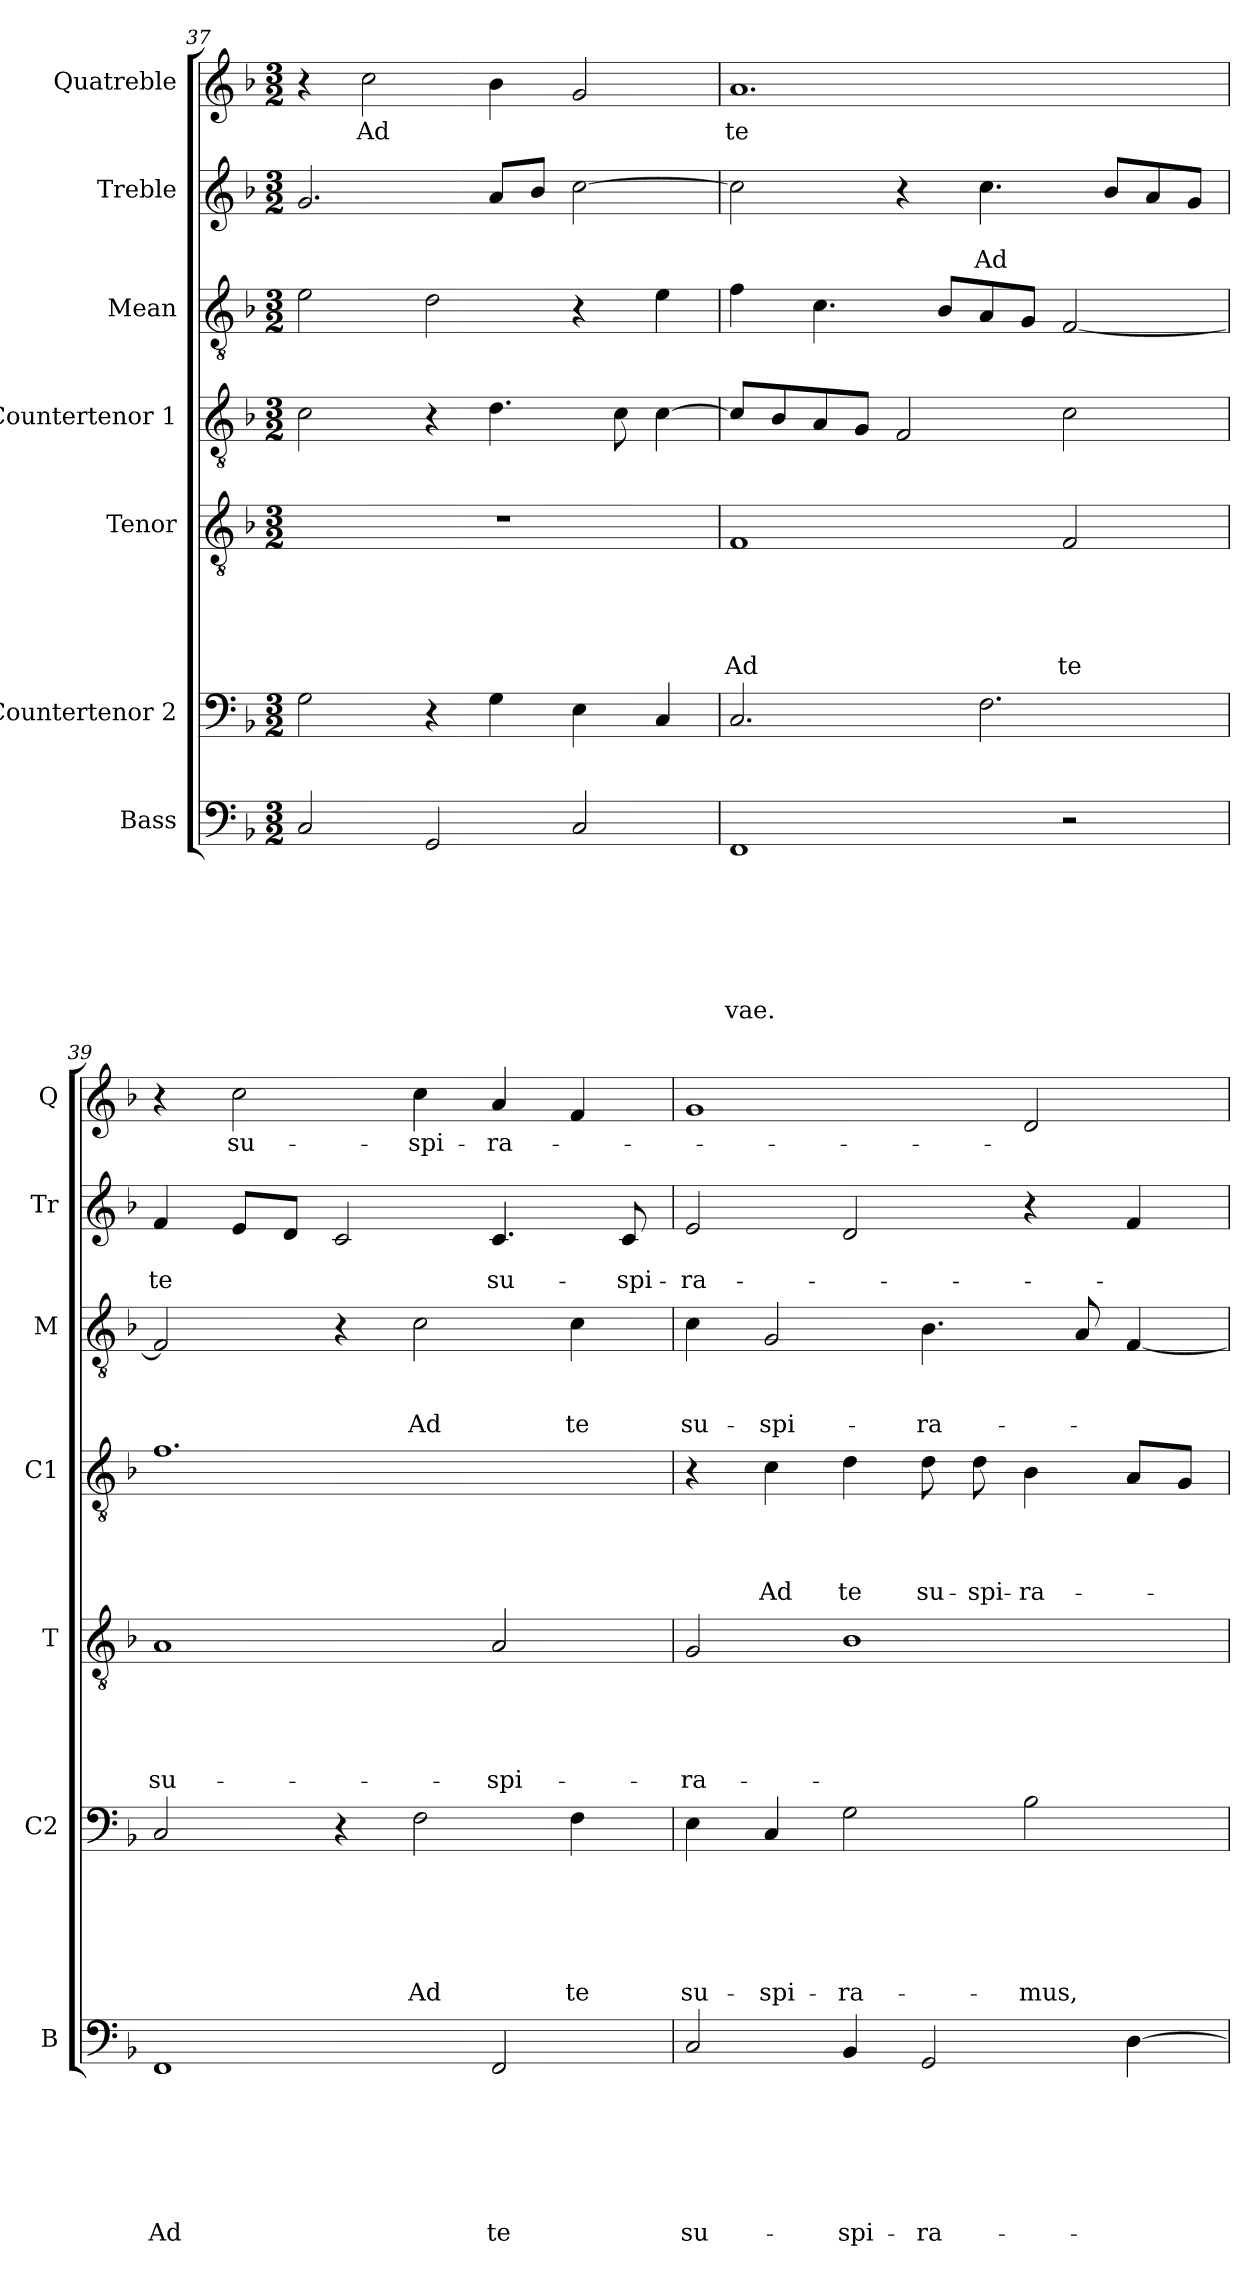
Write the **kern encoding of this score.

**kern	**text	**text	**text	**text	**text	**text	**text	**kern	**text	**text	**text	**text	**text	**text	**kern	**text	**text	**text	**text	**text	**kern	**text	**text	**text	**text	**kern	**text	**text	**text	**kern	**text	**text	**kern	**text
*part7	*part7	*part7	*part7	*part7	*part7	*part7	*part7	*part6	*part6	*part6	*part6	*part6	*part6	*part6	*part5	*part5	*part5	*part5	*part5	*part5	*part4	*part4	*part4	*part4	*part4	*part3	*part3	*part3	*part3	*part2	*part2	*part2	*part1	*part1
*staff7	*staff7	*staff7	*staff7	*staff7	*staff7	*staff7	*staff7	*staff6	*staff6	*staff6	*staff6	*staff6	*staff6	*staff6	*staff5	*staff5	*staff5	*staff5	*staff5	*staff5	*staff4	*staff4	*staff4	*staff4	*staff4	*staff3	*staff3	*staff3	*staff3	*staff2	*staff2	*staff2	*staff1	*staff1
*I"Bass	*	*	*	*	*	*	*	*I"Countertenor 2	*	*	*	*	*	*	*I"Tenor	*	*	*	*	*	*I"Countertenor 1	*	*	*	*	*I"Mean	*	*	*	*I"Treble	*	*	*I"Quatreble	*
*I'B	*	*	*	*	*	*	*	*I'C2	*	*	*	*	*	*	*I'T	*	*	*	*	*	*I'C1	*	*	*	*	*I'M	*	*	*	*I'Tr	*	*	*I'Q	*
*clefF4	*	*	*	*	*	*	*	*clefF4	*	*	*	*	*	*	*clefGv2	*	*	*	*	*	*clefGv2	*	*	*	*	*clefGv2	*	*	*	*clefG2	*	*	*clefG2	*
*k[b-]	*	*	*	*	*	*	*	*k[b-]	*	*	*	*	*	*	*k[b-]	*	*	*	*	*	*k[b-]	*	*	*	*	*k[b-]	*	*	*	*k[b-]	*	*	*k[b-]	*
*d:	*	*	*	*	*	*	*	*d:	*	*	*	*	*	*	*d:	*	*	*	*	*	*d:	*	*	*	*	*d:	*	*	*	*d:	*	*	*d:	*
*M3/2	*	*	*	*	*	*	*	*M3/2	*	*	*	*	*	*	*M3/2	*	*	*	*	*	*M3/2	*	*	*	*	*M3/2	*	*	*	*M3/2	*	*	*M3/2	*
=37	=37	=37	=37	=37	=37	=37	=37	=37	=37	=37	=37	=37	=37	=37	=37	=37	=37	=37	=37	=37	=37	=37	=37	=37	=37	=37	=37	=37	=37	=37	=37	=37	=37	=37
2C/	.	.	.	.	.	.	.	2G\	.	.	.	.	.	.	1.r	.	.	.	.	.	2c\	.	.	.	.	2e\	.	.	.	2.g/	.	.	4r	.
.	.	.	.	.	.	.	.	.	.	.	.	.	.	.	.	.	.	.	.	.	.	.	.	.	.	.	.	.	.	.	.	.	2cc\	Ad
2GG/	.	.	.	.	.	.	.	4r	.	.	.	.	.	.	.	.	.	.	.	.	4r	.	.	.	.	2d\	.	.	.	.	.	.	.	.
.	.	.	.	.	.	.	.	4G\	.	.	.	.	.	.	.	.	.	.	.	.	4.d\	.	.	.	.	.	.	.	.	8a/L	.	.	4b-\	.
.	.	.	.	.	.	.	.	.	.	.	.	.	.	.	.	.	.	.	.	.	.	.	.	.	.	.	.	.	.	8b-/J	.	.	.	.
2C/	.	.	.	.	.	.	.	4E\	.	.	.	.	.	.	.	.	.	.	.	.	.	.	.	.	.	4r	.	.	.	[2cc\	.	.	2g/	.
.	.	.	.	.	.	.	.	.	.	.	.	.	.	.	.	.	.	.	.	.	8c\	.	.	.	.	.	.	.	.	.	.	.	.	.
.	.	.	.	.	.	.	.	4C/	.	.	.	.	.	.	.	.	.	.	.	.	[4c\	.	.	.	.	4e\	.	.	.	.	.	.	.	.
!!LO:LB:g=z
=38	=38	=38	=38	=38	=38	=38	=38	=38	=38	=38	=38	=38	=38	=38	=38	=38	=38	=38	=38	=38	=38	=38	=38	=38	=38	=38	=38	=38	=38	=38	=38	=38	=38	=38
1FF	.	.	.	.	.	.	-vae.	2.C/	.	.	.	.	.	.	1F	.	.	.	.	Ad	8c/L]	.	.	.	.	4f\	.	.	.	2cc\]	.	.	1.a	te
.	.	.	.	.	.	.	.	.	.	.	.	.	.	.	.	.	.	.	.	.	8B-/	.	.	.	.	.	.	.	.	.	.	.	.	.
.	.	.	.	.	.	.	.	.	.	.	.	.	.	.	.	.	.	.	.	.	8A/	.	.	.	.	4.c\	.	.	.	.	.	.	.	.
.	.	.	.	.	.	.	.	.	.	.	.	.	.	.	.	.	.	.	.	.	8G/J	.	.	.	.	.	.	.	.	.	.	.	.	.
.	.	.	.	.	.	.	.	.	.	.	.	.	.	.	.	.	.	.	.	.	2F/	.	.	.	.	.	.	.	.	4r	.	.	.	.
.	.	.	.	.	.	.	.	.	.	.	.	.	.	.	.	.	.	.	.	.	.	.	.	.	.	8B-/L	.	.	.	.	.	.	.	.
.	.	.	.	.	.	.	.	2.F\	.	.	.	.	.	.	.	.	.	.	.	.	.	.	.	.	.	8A/	.	.	.	4.cc\	.	Ad	.	.
.	.	.	.	.	.	.	.	.	.	.	.	.	.	.	.	.	.	.	.	.	.	.	.	.	.	8G/J	.	.	.	.	.	.	.	.
2r	.	.	.	.	.	.	.	.	.	.	.	.	.	.	2F/	.	.	.	.	te	2c\	.	.	.	.	[2F/	.	.	.	.	.	.	.	.
.	.	.	.	.	.	.	.	.	.	.	.	.	.	.	.	.	.	.	.	.	.	.	.	.	.	.	.	.	.	8b-/L	.	.	.	.
.	.	.	.	.	.	.	.	.	.	.	.	.	.	.	.	.	.	.	.	.	.	.	.	.	.	.	.	.	.	8a/	.	.	.	.
.	.	.	.	.	.	.	.	.	.	.	.	.	.	.	.	.	.	.	.	.	.	.	.	.	.	.	.	.	.	8g/J	.	.	.	.
=39	=39	=39	=39	=39	=39	=39	=39	=39	=39	=39	=39	=39	=39	=39	=39	=39	=39	=39	=39	=39	=39	=39	=39	=39	=39	=39	=39	=39	=39	=39	=39	=39	=39	=39
1FF	.	.	.	.	.	.	Ad	2C/	.	.	.	.	.	.	1A	.	.	.	.	su-	1.f	.	.	.	.	2F/]	.	.	.	4f/	.	te	4r	.
.	.	.	.	.	.	.	.	.	.	.	.	.	.	.	.	.	.	.	.	.	.	.	.	.	.	.	.	.	.	8e/L	.	.	2cc\	su-
.	.	.	.	.	.	.	.	.	.	.	.	.	.	.	.	.	.	.	.	.	.	.	.	.	.	.	.	.	.	8d/J	.	.	.	.
.	.	.	.	.	.	.	.	4r	.	.	.	.	.	.	.	.	.	.	.	.	.	.	.	.	.	4r	.	.	.	2c/	.	.	.	.
.	.	.	.	.	.	.	.	2F\	.	.	.	.	.	Ad	.	.	.	.	.	.	.	.	.	.	.	2c\	.	.	Ad	.	.	.	4cc\	-spi-
2FF/	.	.	.	.	.	.	te	.	.	.	.	.	.	.	2A/	.	.	.	.	-spi-	.	.	.	.	.	.	.	.	.	4.c/	.	su-	4a/	-ra-
.	.	.	.	.	.	.	.	4F\	.	.	.	.	.	te	.	.	.	.	.	.	.	.	.	.	.	4c\	.	.	te	.	.	.	4f/	.
.	.	.	.	.	.	.	.	.	.	.	.	.	.	.	.	.	.	.	.	.	.	.	.	.	.	.	.	.	.	8c/	.	-spi-	.	.
=40	=40	=40	=40	=40	=40	=40	=40	=40	=40	=40	=40	=40	=40	=40	=40	=40	=40	=40	=40	=40	=40	=40	=40	=40	=40	=40	=40	=40	=40	=40	=40	=40	=40	=40
2C/	.	.	.	.	.	.	su-	4E\	.	.	.	.	.	su-	2G/	.	.	.	.	-ra-	4r	.	.	.	.	4c\	.	.	su-	2e/	.	-ra-	1g	.
.	.	.	.	.	.	.	.	4C/	.	.	.	.	.	-spi-	.	.	.	.	.	.	4c\	.	.	.	Ad	2G/	.	.	-spi-	.	.	.	.	.
4BB-/	.	.	.	.	.	.	-spi-	2G\	.	.	.	.	.	-ra-	1B-	.	.	.	.	.	4d\	.	.	.	te	.	.	.	.	2d/	.	.	.	.
2GG/	.	.	.	.	.	.	-ra-	.	.	.	.	.	.	.	.	.	.	.	.	.	8d\	.	.	.	su-	4.B-\	.	.	-ra-	.	.	.	.	.
.	.	.	.	.	.	.	.	.	.	.	.	.	.	.	.	.	.	.	.	.	8d\	.	.	.	-spi-	.	.	.	.	.	.	.	.	.
.	.	.	.	.	.	.	.	2B-\	.	.	.	.	.	-mus,	.	.	.	.	.	.	4B-\	.	.	.	-ra-	.	.	.	.	4r	.	.	2d/	.
.	.	.	.	.	.	.	.	.	.	.	.	.	.	.	.	.	.	.	.	.	.	.	.	.	.	8A/	.	.	.	.	.	.	.	.
[4D\	.	.	.	.	.	.	.	.	.	.	.	.	.	.	.	.	.	.	.	.	8A/L	.	.	.	.	[4F/	.	.	.	4f/	.	.	.	.
.	.	.	.	.	.	.	.	.	.	.	.	.	.	.	.	.	.	.	.	.	8G/J	.	.	.	.	.	.	.	.	.	.	.	.	.
=	=	=	=	=	=	=	=	=	=	=	=	=	=	=	=	=	=	=	=	=	=	=	=	=	=	=	=	=	=	=	=	=	=	=
*-	*-	*-	*-	*-	*-	*-	*-	*-	*-	*-	*-	*-	*-	*-	*-	*-	*-	*-	*-	*-	*-	*-	*-	*-	*-	*-	*-	*-	*-	*-	*-	*-	*-	*-
